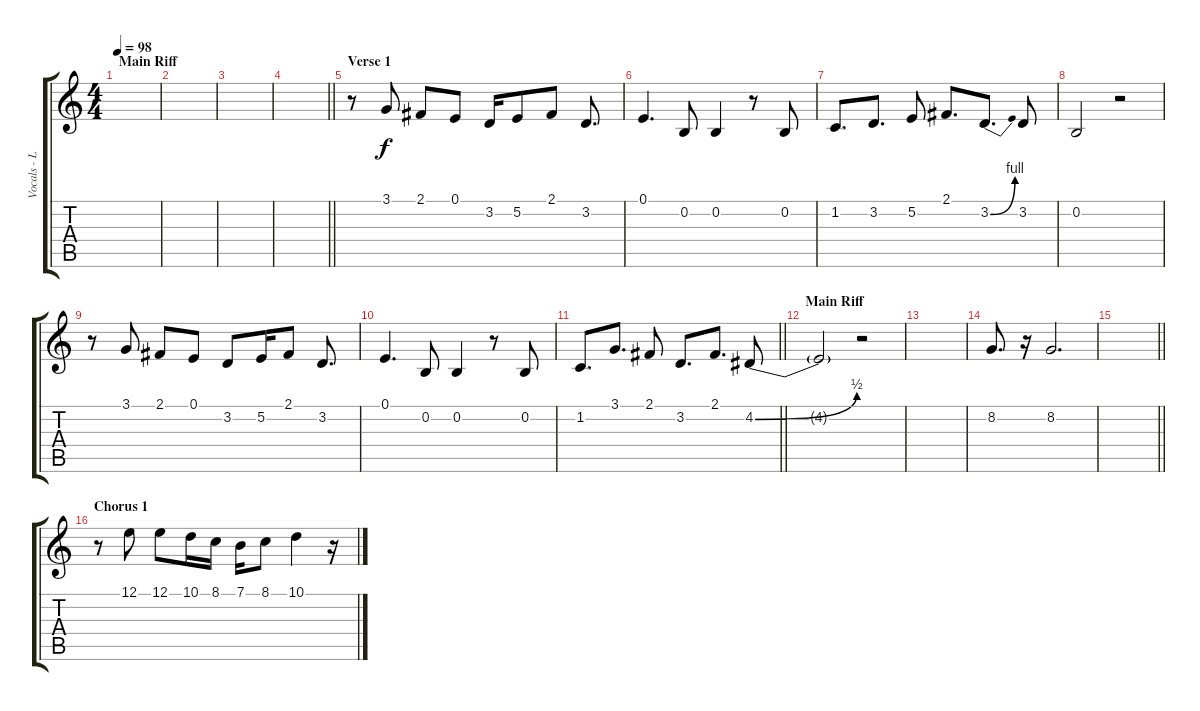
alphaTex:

\track ("Vocals - Lauri" "Vocals - L") {instrument violin}
\staff {score tabs}
\tuning (E4 B3 G3 D3 A2 E2) {hide}
\ts (4 4)
\section ("" "Main Riff")
\tempo 98
\clef g2
\ks c
|
|
|
\barLineRight lightlight
|
\section ("" "Verse 1")
r.8 3.1.8 2.1.8 0.1.8 3.2.16 5.2.8 2.1.8 3.2.8{d} |
0.1.4{d} 0.2.8 0.2.4 r.8 0.2.8 |
1.2.8{d} 3.2.8{d} 5.2.8 2.1.8{d} 3.2{be (bend 0 0 60 4)}.8{d} 3.2.8 |
0.2.2 r.2 |
r.8 3.1.8 2.1.8 0.1.8 3.2.8 5.2.16 2.1.8 3.2.8{d} |
0.1.4{d} 0.2.8 0.2.4 r.8 0.2.8 |
\barLineRight lightlight
1.2.8{d} 3.1.8{d} 2.1.8 3.2.8{d} 2.1.8{d} 4.2{be (bend 0 0 60 2)}.8 |
\section ("" "Main Riff")
4.2{t}.2 r.2 |
|
8.2.8{d} r.16 8.2.2{d} |
\barLineRight lightlight
|
\section ("" "Chorus 1")
r.8 12.1.8 12.1.8 10.1.16 8.1.16 7.1.16 8.1.8 10.1.4 r.16
